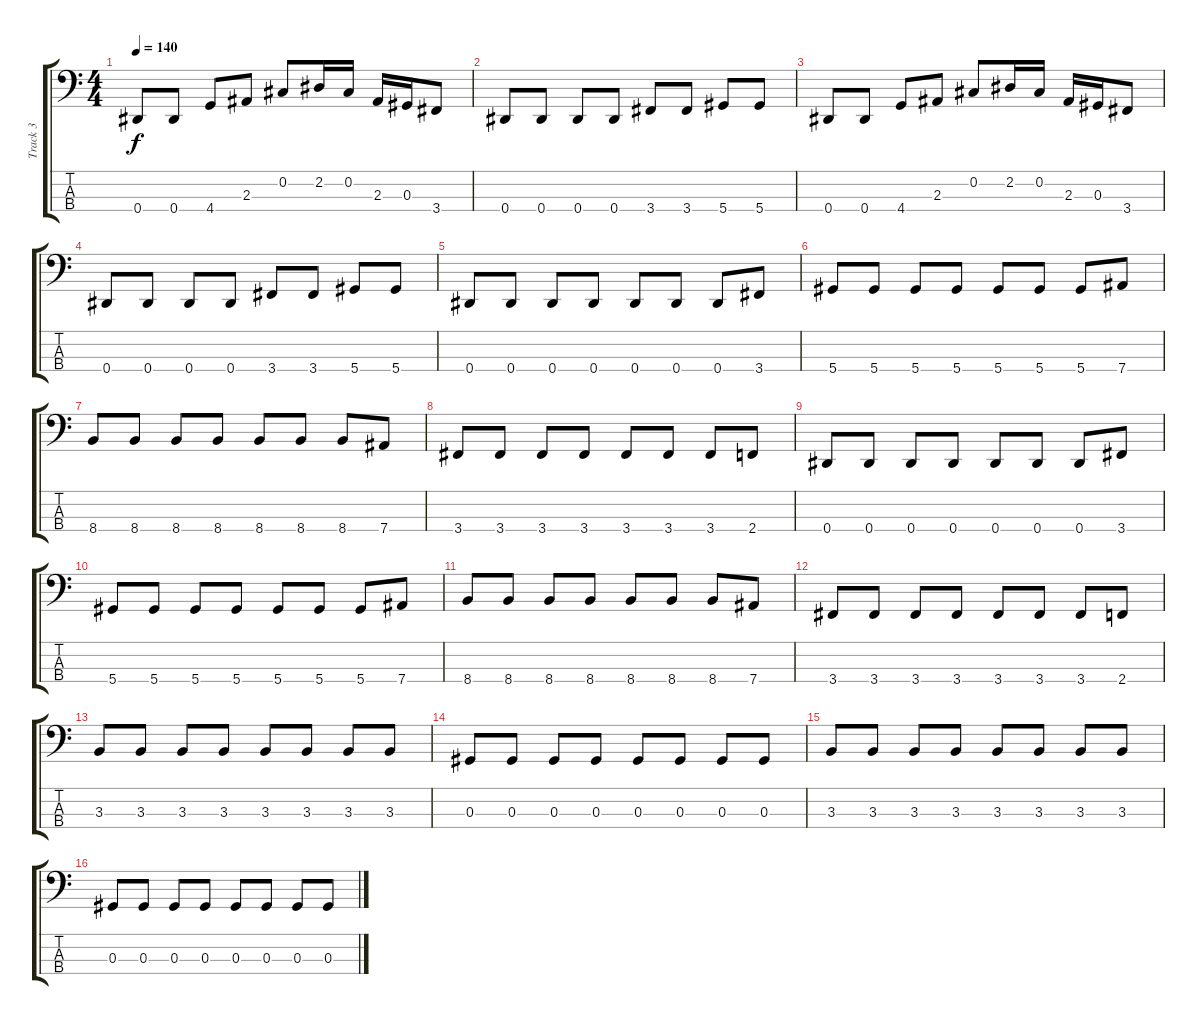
\track ("Track 3" "Track 3") {instrument electricbassfinger}
\staff {score tabs}
\tuning (Gb2 Db2 Ab1 Eb1) {hide}
\ts (4 4)
\tempo 140
\clef f4
\ks c
0.4.8{dy f} 0.4.8 4.4.8 2.3.8 0.2.8 2.2.16 0.2.16 2.3.16 0.3.16 3.4.8 |
0.4.8 0.4.8 0.4.8 0.4.8 3.4.8 3.4.8 5.4.8 5.4.8 |
0.4.8 0.4.8 4.4.8 2.3.8 0.2.8 2.2.16 0.2.16 2.3.16 0.3.16 3.4.8 |
0.4.8 0.4.8 0.4.8 0.4.8 3.4.8 3.4.8 5.4.8 5.4.8 |
0.4.8 0.4.8 0.4.8 0.4.8 0.4.8 0.4.8 0.4.8 3.4.8 |
5.4.8 5.4.8 5.4.8 5.4.8 5.4.8 5.4.8 5.4.8 7.4.8 |
8.4.8 8.4.8 8.4.8 8.4.8 8.4.8 8.4.8 8.4.8 7.4.8 |
3.4.8 3.4.8 3.4.8 3.4.8 3.4.8 3.4.8 3.4.8 2.4.8 |
0.4.8 0.4.8 0.4.8 0.4.8 0.4.8 0.4.8 0.4.8 3.4.8 |
5.4.8 5.4.8 5.4.8 5.4.8 5.4.8 5.4.8 5.4.8 7.4.8 |
8.4.8 8.4.8 8.4.8 8.4.8 8.4.8 8.4.8 8.4.8 7.4.8 |
3.4.8 3.4.8 3.4.8 3.4.8 3.4.8 3.4.8 3.4.8 2.4.8 |
3.3.8 3.3.8 3.3.8 3.3.8 3.3.8 3.3.8 3.3.8 3.3.8 |
0.3.8 0.3.8 0.3.8 0.3.8 0.3.8 0.3.8 0.3.8 0.3.8 |
3.3.8 3.3.8 3.3.8 3.3.8 3.3.8 3.3.8 3.3.8 3.3.8 |
0.3.8 0.3.8 0.3.8 0.3.8 0.3.8 0.3.8 0.3.8 0.3.8
